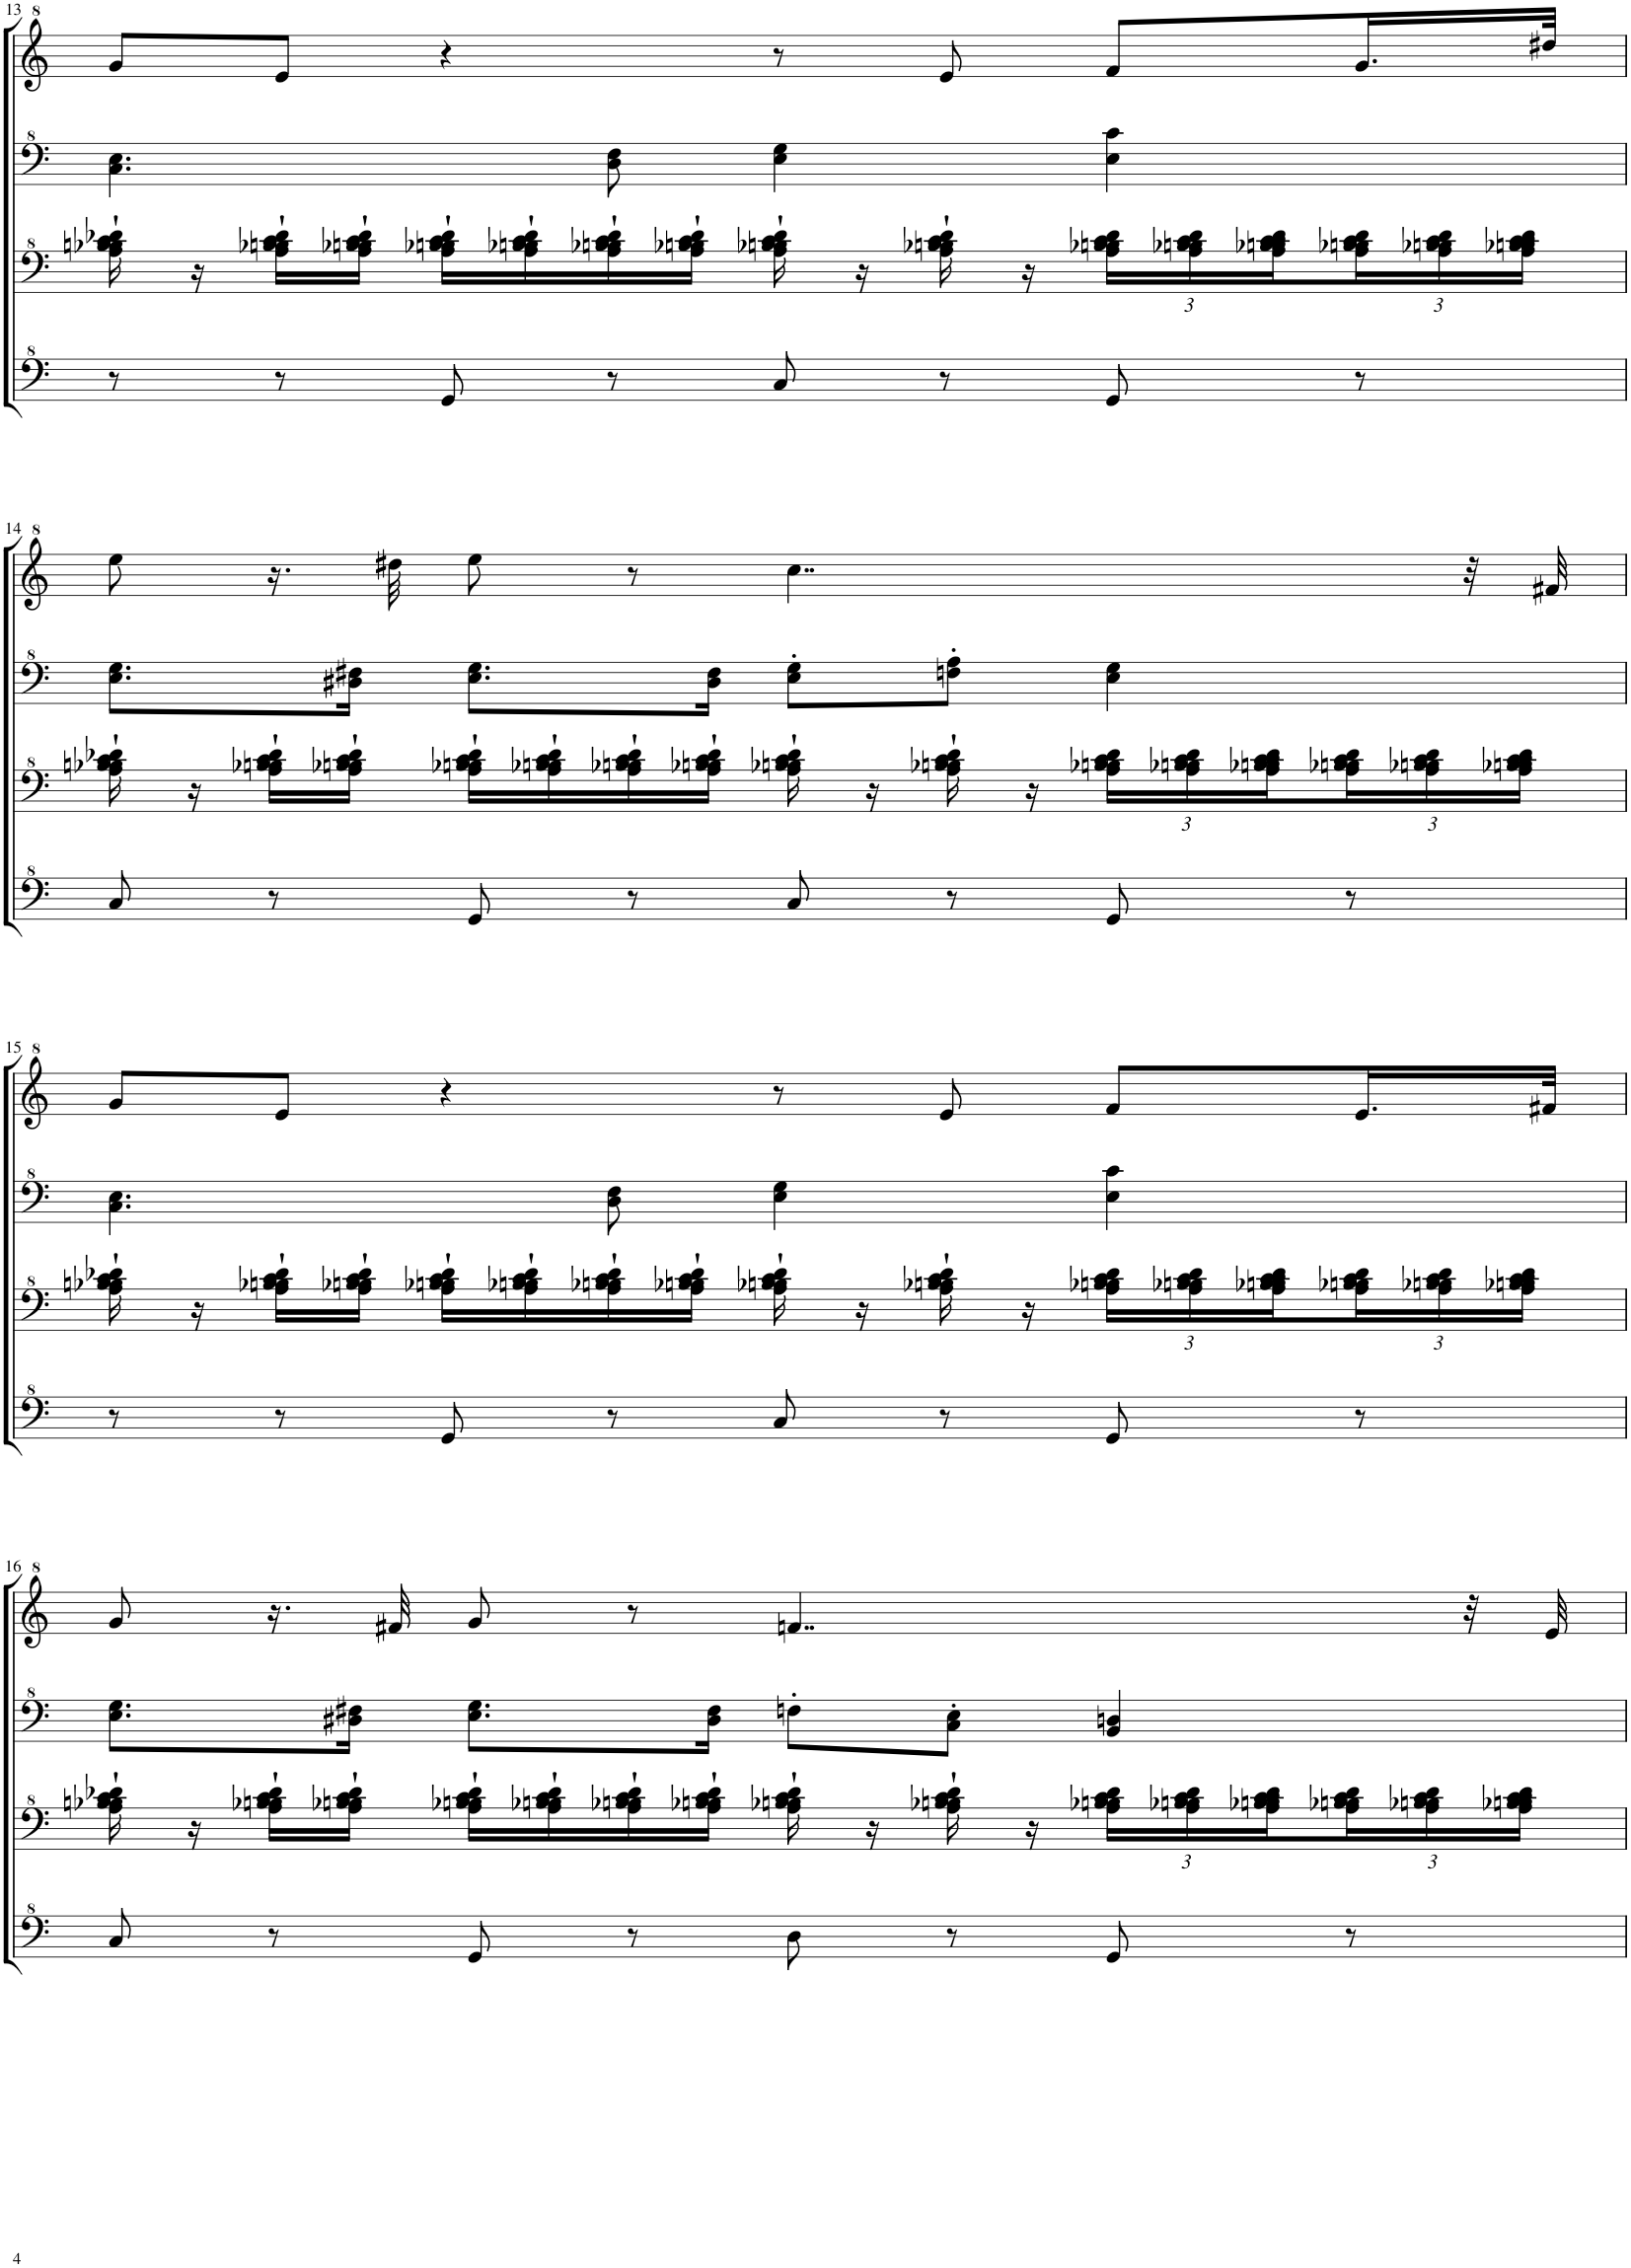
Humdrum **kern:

**kern	**kern	**kern	**kern
*part1	*part1	*part1	*part1
*staff4	*staff3	*staff2	*staff1
*I"Model III	*	*	*
!!LO:PB:g=z
*clefF^4	*clefF^4	*clefF^4	*clefG^2
*k[]	*k[]	*k[]	*k[]
*M4/4	*M4/4	*M4/4	*M4/4
=13	=13	=13	=13
8r	16a\` 16b-X\` 16bn\` 16cc\` 16dd-X\`	4.c\ 4.e\	8gg/L
.	16r	.	.
8r	16a\` 16b-X\` 16bn\` 16cc\` 16dd-\`LL	.	8ee/J
.	16a\` 16b-X\` 16bn\` 16cc\` 16dd-\`JJ	.	.
8G/	16a\` 16b-X\` 16bn\` 16cc\` 16dd-\`LL	.	4r
.	16a\` 16b-X\` 16bn\` 16cc\` 16dd-\`	.	.
8r	16a\` 16b-X\` 16bn\` 16cc\` 16dd-\`	8d\ 8f\	.
.	16a\` 16b-X\` 16bn\` 16cc\` 16dd-\`JJ	.	.
8c/	16a\` 16b-X\` 16bn\` 16cc\` 16dd-\`	4e\ 4g\	8r
.	16r	.	.
8r	16a\` 16b-X\` 16bn\` 16cc\` 16dd-\`	.	8ee/
.	16r	.	.
*	*Xbrackettup	*	*
8G/	24a\ 24b-X\ 24bn\ 24cc\ 24dd-\LL	4e\ 4cc\	8ff/L
.	24a\ 24b-X\ 24bn\ 24cc\ 24dd-\	.	.
.	24a\ 24b-X\ 24bn\ 24bn\ 24cc\ 24cc\ 24dd-\	.	.
8r	24a\ 24b-X\ 24bn\ 24cc\ 24dd-\	.	16.gg/L
.	24a\ 24b-X\ 24bn\ 24cc\ 24dd-\	.	.
.	24a\ 24b-X\ 24bn\ 24bn\ 24cc\ 24cc\ 24dd-\JJ	.	.
.	.	.	32ddd#X/JJk
!!LO:LB:g=z
=14	=14	=14	=14
8c/	16a\` 16b-X\` 16bn\` 16cc\` 16dd-X\`	8.e\ 8.g\L	8eee\
.	16r	.	.
8r	16a\` 16b-X\` 16bn\` 16cc\` 16dd-\`LL	.	16.r
.	16a\` 16b-X\` 16bn\` 16cc\` 16dd-\`JJ	16d#X\ 16f#X\Jk	.
.	.	.	32ddd#X\
8G/	16a\` 16b-X\` 16bn\` 16cc\` 16dd-\`LL	8.e\ 8.g\L	8eee\
.	16a\` 16b-X\` 16bn\` 16cc\` 16dd-\`	.	.
8r	16a\` 16b-X\` 16bn\` 16cc\` 16dd-\`	.	8r
.	16a\` 16b-X\` 16bn\` 16cc\` 16dd-\`JJ	16d#\ 16f#\Jk	.
8c/	16a\` 16b-X\` 16bn\` 16cc\` 16dd-\`	8e\' 8g\'L	4..ccc\
.	16r	.	.
8r	16a\` 16b-X\` 16bn\` 16cc\` 16dd-\`	8fn\' 8a\'J	.
.	16r	.	.
8G/	24a\ 24b-X\ 24bn\ 24cc\ 24dd-\LL	4e\ 4g\	.
.	24a\ 24b-X\ 24bn\ 24cc\ 24dd-\	.	.
.	24a\ 24b-X\ 24bn\ 24bn\ 24cc\ 24cc\ 24dd-\	.	.
8r	24a\ 24b-X\ 24bn\ 24cc\ 24dd-\	.	.
.	24a\ 24b-X\ 24bn\ 24cc\ 24dd-\	.	.
.	.	.	32r
.	24a\ 24b-X\ 24bn\ 24bn\ 24cc\ 24cc\ 24dd-\JJ	.	.
.	.	.	32ff#X/
!!LO:LB:g=z
=15	=15	=15	=15
8r	16a\` 16b-X\` 16bn\` 16cc\` 16dd-X\`	4.c\ 4.e\	8gg/L
.	16r	.	.
8r	16a\` 16b-X\` 16bn\` 16cc\` 16dd-\`LL	.	8ee/J
.	16a\` 16b-X\` 16bn\` 16cc\` 16dd-\`JJ	.	.
8G/	16a\` 16b-X\` 16bn\` 16cc\` 16dd-\`LL	.	4r
.	16a\` 16b-X\` 16bn\` 16cc\` 16dd-\`	.	.
8r	16a\` 16b-X\` 16bn\` 16cc\` 16dd-\`	8d\ 8f\	.
.	16a\` 16b-X\` 16bn\` 16cc\` 16dd-\`JJ	.	.
8c/	16a\` 16b-X\` 16bn\` 16cc\` 16dd-\`	4e\ 4g\	8r
.	16r	.	.
8r	16a\` 16b-X\` 16bn\` 16cc\` 16dd-\`	.	8ee/
.	16r	.	.
8G/	24a\ 24b-X\ 24bn\ 24cc\ 24dd-\LL	4e\ 4cc\	8ff/L
.	24a\ 24b-X\ 24bn\ 24cc\ 24dd-\	.	.
.	24a\ 24b-X\ 24bn\ 24bn\ 24cc\ 24cc\ 24dd-\	.	.
8r	24a\ 24b-X\ 24bn\ 24cc\ 24dd-\	.	16.ee/L
.	24a\ 24b-X\ 24bn\ 24cc\ 24dd-\	.	.
.	24a\ 24b-X\ 24bn\ 24bn\ 24cc\ 24cc\ 24dd-\JJ	.	.
.	.	.	32ff#X/JJk
!!LO:LB:g=z
=16	=16	=16	=16
8c/	16a\` 16b-X\` 16bn\` 16cc\` 16dd-X\`	8.e\ 8.g\L	8gg/
.	16r	.	.
8r	16a\` 16b-X\` 16bn\` 16cc\` 16dd-\`LL	.	16.r
.	16a\` 16b-X\` 16bn\` 16cc\` 16dd-\`JJ	16d#X\ 16f#X\Jk	.
.	.	.	32ff#X/
8G/	16a\` 16b-X\` 16bn\` 16cc\` 16dd-\`LL	8.e\ 8.g\L	8gg/
.	16a\` 16b-X\` 16bn\` 16cc\` 16dd-\`	.	.
8r	16a\` 16b-X\` 16bn\` 16cc\` 16dd-\`	.	8r
.	16a\` 16b-X\` 16bn\` 16cc\` 16dd-\`JJ	16d#\ 16f#\Jk	.
8d\	16a\` 16b-X\` 16bn\` 16cc\` 16dd-\`	8fn'\L	4..ffn/
.	16r	.	.
8r	16a\` 16b-X\` 16bn\` 16cc\` 16dd-\`	8c\' 8e\'J	.
.	16r	.	.
8G/	24a\ 24b-X\ 24bn\ 24cc\ 24dd-\LL	4B/ 4dn/	.
.	24a\ 24b-X\ 24bn\ 24cc\ 24dd-\	.	.
.	24a\ 24b-X\ 24bn\ 24bn\ 24cc\ 24cc\ 24dd-\	.	.
8r	24a\ 24b-X\ 24bn\ 24cc\ 24dd-\	.	.
.	24a\ 24b-X\ 24bn\ 24cc\ 24dd-\	.	.
.	.	.	32r
.	24a\ 24b-X\ 24bn\ 24bn\ 24cc\ 24cc\ 24dd-\JJ	.	.
.	.	.	32ee/
=	=	=	=
*-	*-	*-	*-
